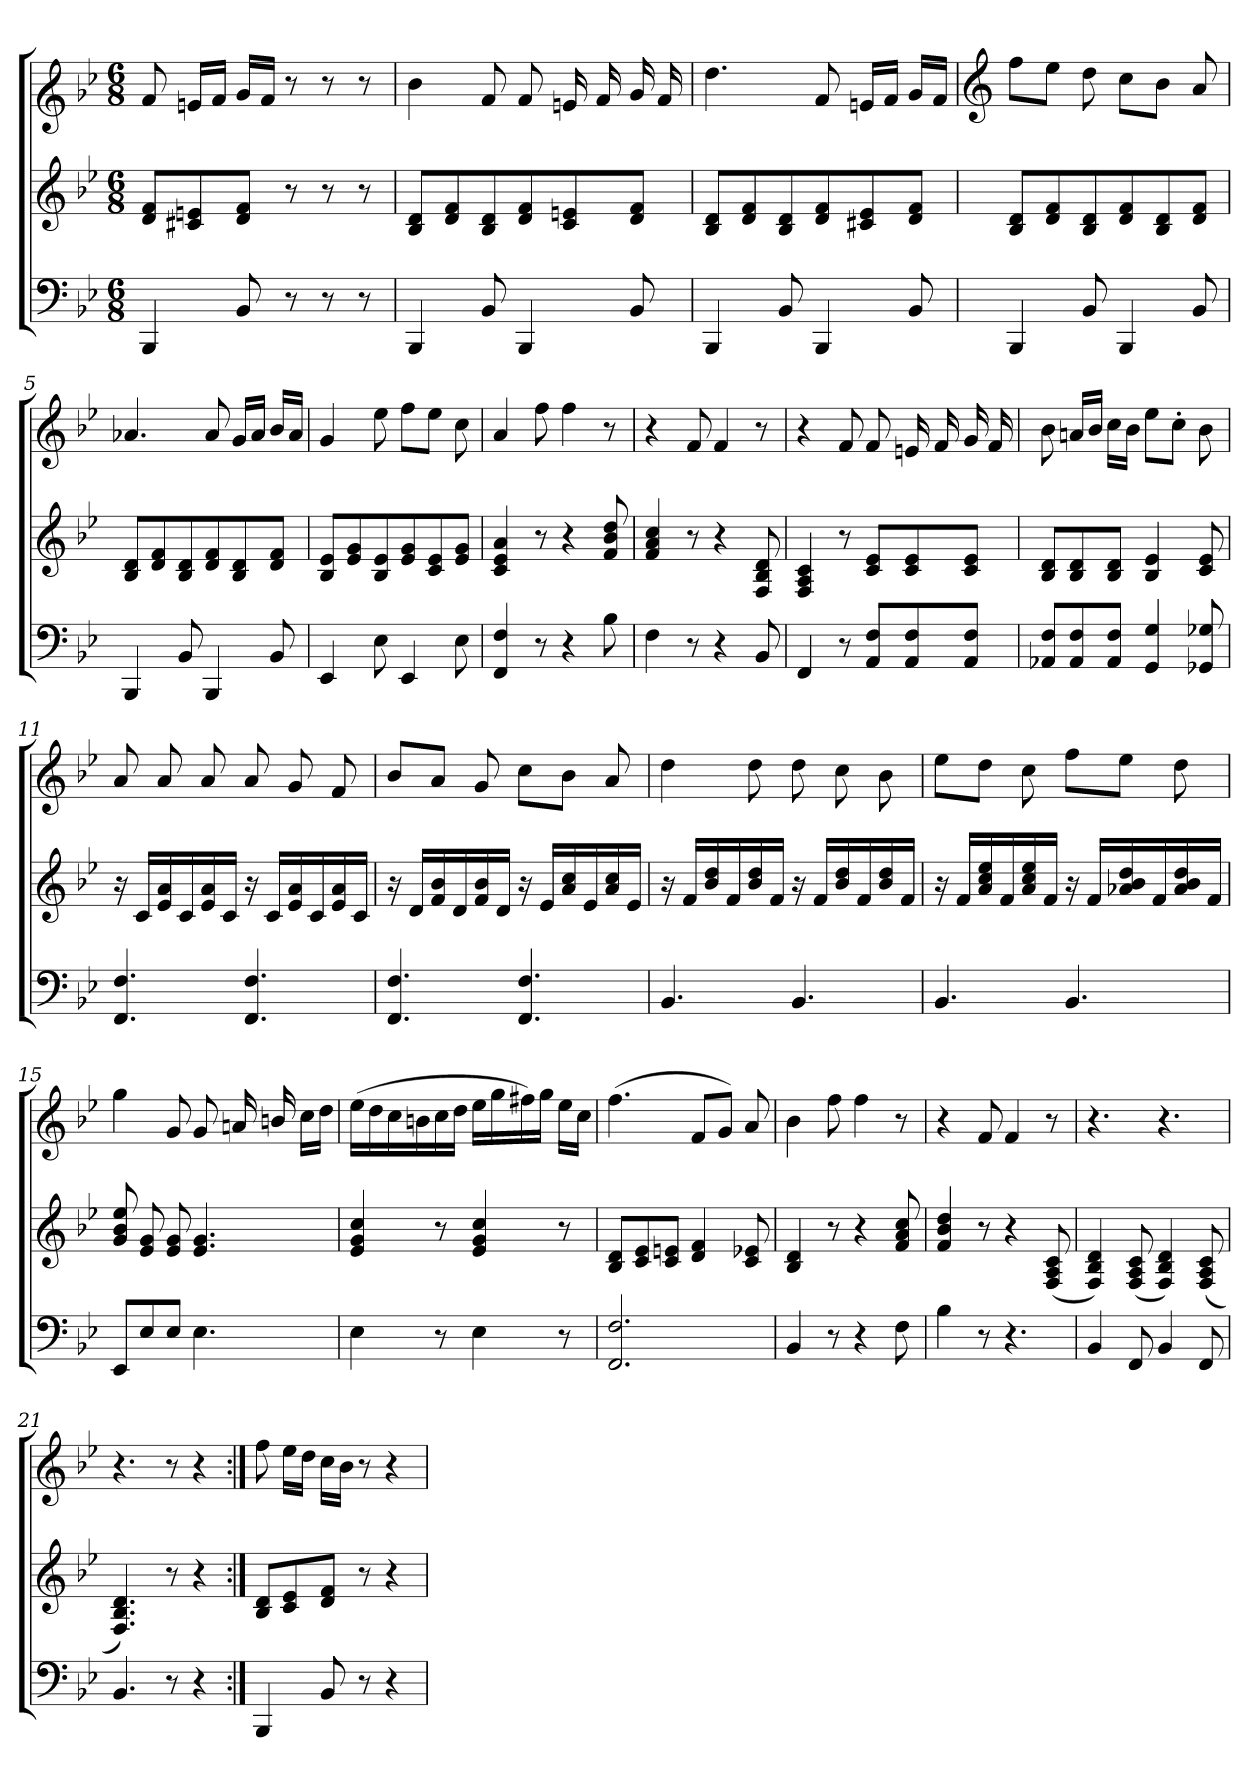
**kern	**kern	**kern
*part3	*part2	*part1
*staff3	*staff2	*staff1
*clefF4	*clefG2	*clefG1
*k[b-e-]	*k[b-e-]	*k[b-e-]
*M6/8	*M6/8	*M6/8
=1	=1	=1
4BBB-/	8d/ 8f/L	8a/
.	8c#X/ 8en/	16gn/LL
.	.	16a/JJ
8BB-/	8d/ 8f/J	16b-/LL
.	.	16a/JJ
8r	8r	8r
8r	8r	8r
8r	8r	8r
=2	=2	=2
4BBB-/	8B-/ 8d/L	4dd\
.	8d/ 8f/	.
8BB-/	8B-/ 8d/	8a/
4BBB-/	8d/ 8f/	8a/
.	8c/ 8en/	16gn/
.	.	16a/
8BB-/	8d/ 8f/J	16b-/
.	.	16a/
=3	=3	=3
4BBB-/	8B-/ 8d/L	4.ff\
.	8d/ 8f/	.
8BB-/	8B-/ 8d/	.
4BBB-/	8d/ 8f/	8a/
.	8c#X/ 8e-/	16gn/LL
.	.	16a/JJ
8BB-/	8d/ 8f/J	16b-/LL
.	.	16a/JJ
=4	=4	=4
*	*	*clefG2
4BBB-/	8B-/ 8d/L	8ff\L
.	8d/ 8f/	8ee-\J
8BB-/	8B-/ 8d/	8dd\
4BBB-/	8d/ 8f/	8cc\L
.	8B-/ 8d/	8b-\J
8BB-/	8d/ 8f/J	8a/
=5	=5	=5
4BBB-/	8B-/ 8d/L	4.a-X/
.	8d/ 8f/	.
8BB-/	8B-/ 8d/	.
4BBB-/	8d/ 8f/	8a-/
.	8B-/ 8d/	16g/LL
.	.	16a-/JJ
8BB-/	8d/ 8f/J	16b-/LL
.	.	16a-/JJ
=6	=6	=6
4EE-/	8B-/ 8e-/L	4g/
.	8e-/ 8g/	.
8E-\	8B-/ 8e-/	8ee-\
4EE-/	8e-/ 8g/	8ff\L
.	8c/ 8e-/	8ee-\J
8E-\	8e-/ 8g/J	8cc\
=7	=7	=7
4FF/ 4F/	4c/ 4e-/ 4a/	4a/
8r	8r	8ff\
4r	4r	4ff\
8B-\	8f/ 8b-/ 8dd/	8r
=8	=8	=8
4F\	4f/ 4a/ 4cc/	4r
8r	8r	8f/
4r	4r	4f/
8BB-/	8F/ 8B-/ 8d/	8r
=9	=9	=9
4FF/	4F/ 4A/ 4c/	4r
8r	8r	8f/
8AA/ 8F/L	8c/ 8e-/L	8f/
8AA/ 8F/	8c/ 8e-/	16en/
.	.	16f/
8AA/ 8F/J	8c/ 8e-/J	16g/
.	.	16f/
=10	=10	=10
8AA-X/ 8F/L	8B-/ 8d/L	8b-\
8AA-/ 8F/	8B-/ 8d/	16an/LL
.	.	16b-/JJ
8AA-/ 8F/J	8B-/ 8d/J	16cc\LL
.	.	16b-\JJ
4GG/ 4G/	4B-/ 4e-/	8ee-\L
.	.	8cc'\J
8GG-X/ 8G-X/	8c/ 8e-/	8b-\
=11	=11	=11
4.FF/ 4.F/	16r	8a/
.	16c/LL	.
.	16e-/ 16a/	8a/
.	16c/	.
.	16e-/ 16a/	8a/
.	16c/JJ	.
4.FF/ 4.F/	16r	8a/
.	16c/LL	.
.	16e-/ 16a/	8g/
.	16c/	.
.	16e-/ 16a/	8f/
.	16c/JJ	.
=12	=12	=12
4.FF/ 4.F/	16r	8b-/L
.	16d/LL	.
.	16f/ 16b-/	8a/J
.	16d/	.
.	16f/ 16b-/	8g/
.	16d/JJ	.
4.FF/ 4.F/	16r	8cc\L
.	16e-/LL	.
.	16a/ 16cc/	8b-\J
.	16e-/	.
.	16a/ 16cc/	8a/
.	16e-/JJ	.
=13	=13	=13
4.BB-/	16r	4dd\
.	16f/LL	.
.	16b-/ 16dd/	.
.	16f/	.
.	16b-/ 16dd/	8dd\
.	16f/JJ	.
4.BB-/	16r	8dd\
.	16f/LL	.
.	16b-/ 16dd/	8cc\
.	16f/	.
.	16b-/ 16dd/	8b-\
.	16f/JJ	.
=14	=14	=14
4.BB-/	16r	8ee-\L
.	16f/LL	.
.	16a/ 16cc/ 16ee-/	8dd\J
.	16f/	.
.	16a/ 16cc/ 16ee-/	8cc\
.	16f/JJ	.
4.BB-/	16r	8ff\L
.	16f/LL	.
.	16a-X/ 16b-/ 16dd/	8ee-\J
.	16f/	.
.	16a-/ 16b-/ 16dd/	8dd\
.	16f/JJ	.
=15	=15	=15
8EE-/L	8g/ 8b-/ 8ee-/	4gg\
8E-/	8e-/ 8g/	.
8E-/J	8e-/ 8g/	8g/
4.E-\	4.e-/ 4.g/	8g/
.	.	16an/
.	.	16bn/
.	.	16cc\LL
.	.	16dd\JJ
=16	=16	=16
4E-\	4e-/ 4g/ 4cc/	(16ee-\LL
.	.	16dd\
.	.	16cc\
.	.	16bn\
8r	8r	16cc\
.	.	16dd\JJ
4E-\	4e-/ 4g/ 4cc/	16ee-\LL
.	.	16gg\
.	.	16ff#X\)
.	.	16gg\JJ
8r	8r	16ee-\LL
.	.	16cc\JJ
=17	=17	=17
2.FF/ 2.F/	8B-/ 8d/L	(4.ff\
.	8c/ 8e-/	.
.	8c/ 8en/J	.
.	4d/ 4f/	8f/L
.	.	8g/J)
.	8c/ 8e-X/	8a/
=18	=18	=18
4BB-/	4B-/ 4d/	4b-\
8r	8r	8ff\
4r	4r	4ff\
8F\	8f/ 8a/ 8cc/	8r
=19	=19	=19
4B-\	4f/ 4b-/ 4dd/	4r
8r	8r	8f/
4.r	4r	4f/
.	(8F/ 8A/ 8c/	8r
=20	=20	=20
4BB-/	4F/ 4B-/ 4d/)	4.r
8FF/	(8F/ 8A/ 8c/	.
4BB-/	4F/ 4B-/ 4d/)	4.r
8FF/	(8F/ 8A/ 8c/	.
=21	=21	=21
4.BB-/	4.F/ 4.B-/ 4.d/)	4.r
8r	8r	8r
4r	4r	4r
=22:|!	=22:|!	=22:|!
4BBB-/	8B-/ 8d/L	8ff\
.	8c/ 8e-/	16ee-\LL
.	.	16dd\JJ
8BB-/	8d/ 8f/J	16cc\LL
.	.	16b-\JJ
8r	8r	8r
4r	4r	4r
=	=	=
*-	*-	*-
